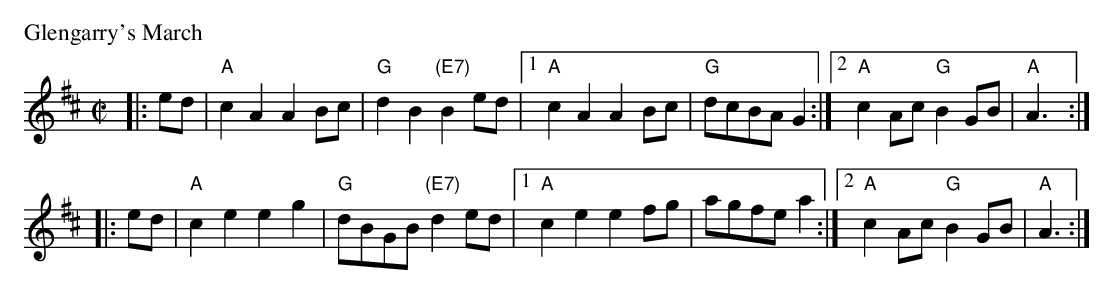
X:1
P: Glengarry's March
M: C|
L: 1/8
K: AMix
|: ed | "A"c2A2 A2Bc | "G"d2B2 "(E7)"B2ed |1 "A"c2A2 A2Bc | "G"dcBA G2 :|2 "A"c2Ac "G"B2GB | "A"A3 :|
|: ed | "A"c2e2 e2g2 | "G"dBGB "(E7)"d2ed |1 "A"c2e2 e2fg | agfe a2 :|2 "A"c2Ac "G"B2GB | "A"A3 :|
